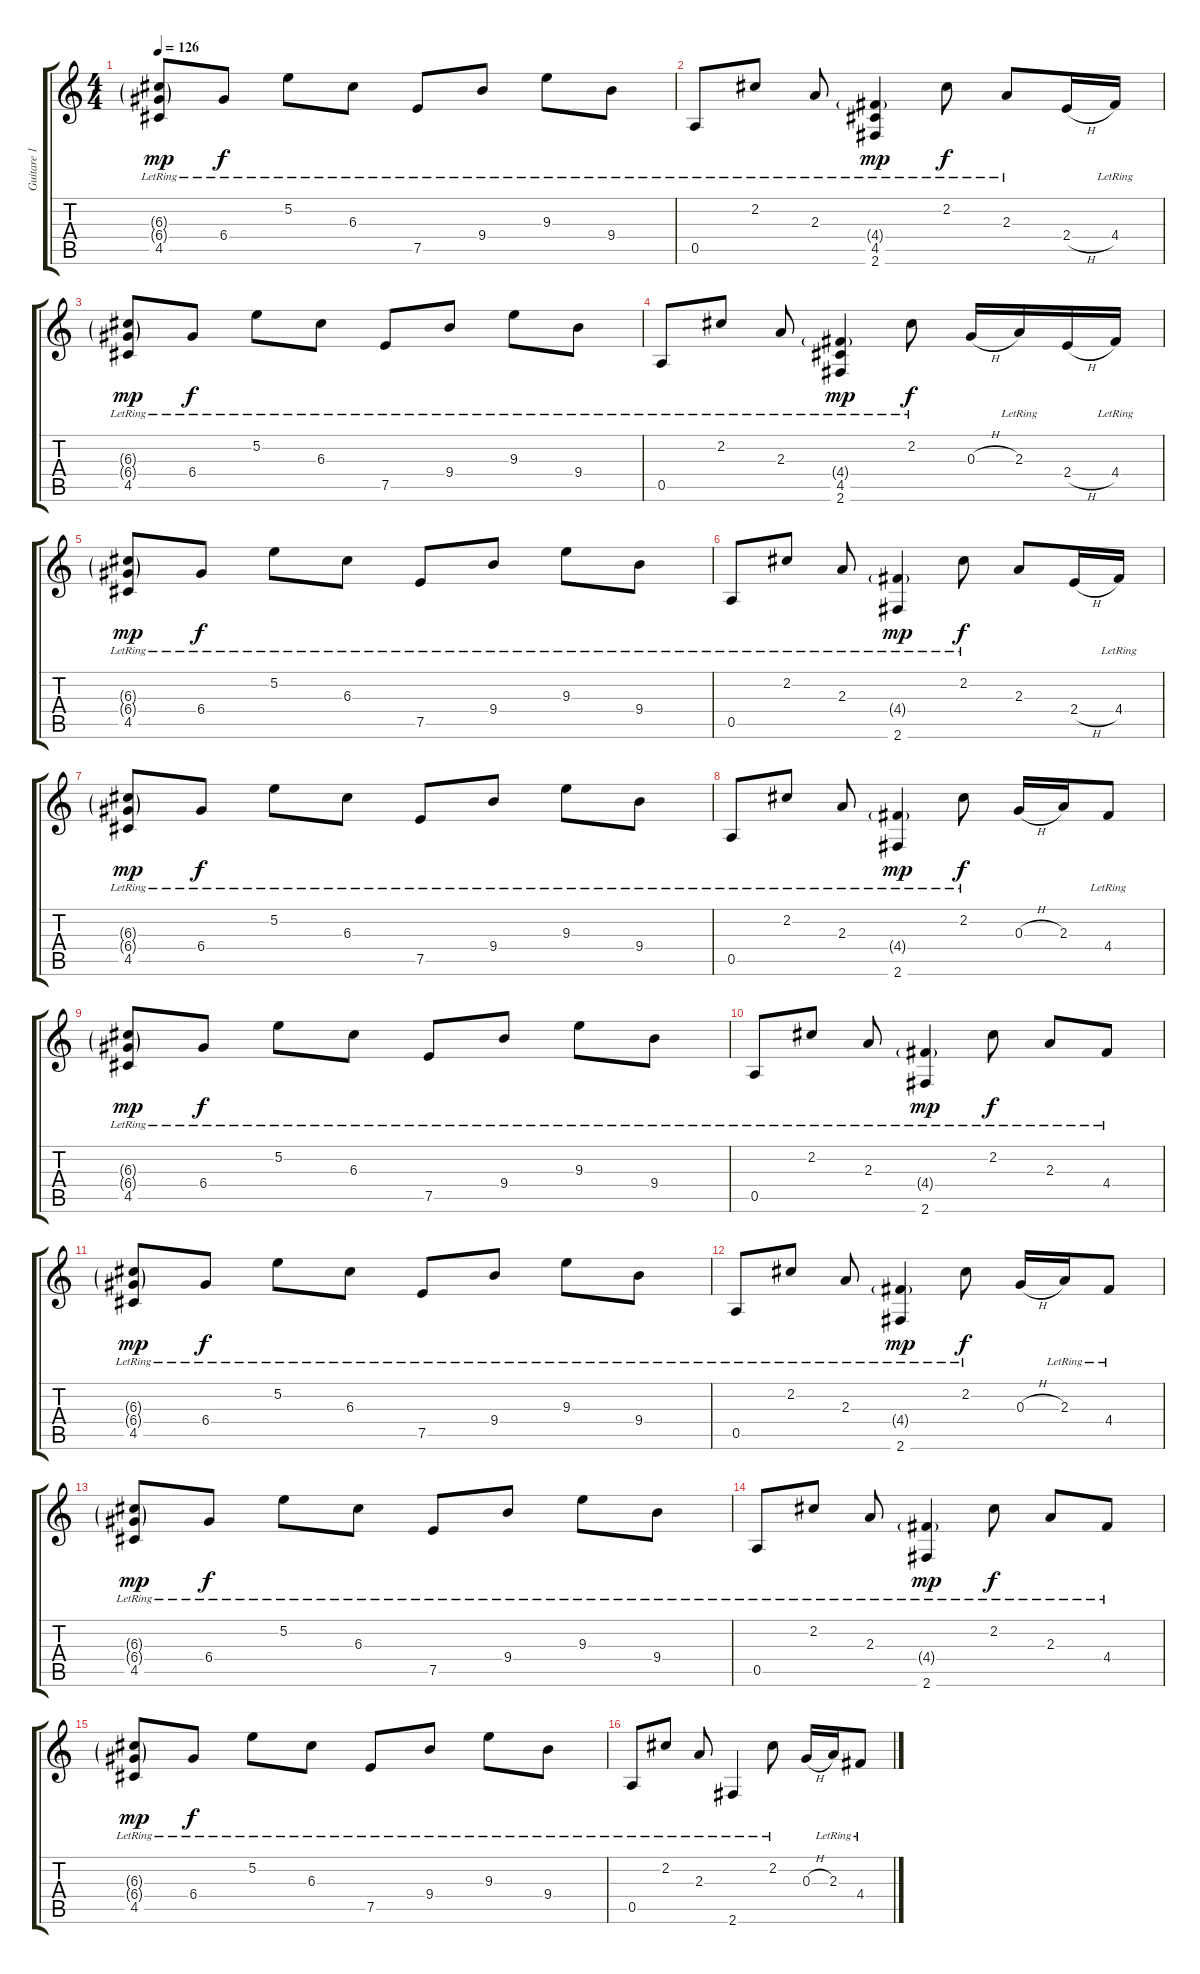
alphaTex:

\track ("Guitare 1 (Rythm)" "Guitare 1 ") {instrument acousticguitarsteel}
\staff {score tabs}
\tuning (E4 B3 G3 D3 A2 E2) {hide}
\ts (4 4)
\tempo 126
\clef g2
\ks c
(6.3{g} 6.4{g lr} 4.5{lr}).8{dy mp} 6.4{lr}.8{dy f} 5.2{lr}.8 6.3{lr}.8 7.5{lr}.8 9.4{lr}.8 9.3{lr}.8 9.4{lr}.8 |
0.5{lr}.8 2.2{lr}.8 2.3{lr}.8 (4.4{g} 4.5{lr} 2.6).4{dy mp} 2.2{lr}.8{dy f} 2.3{lr}.8 2.4{h}.16 4.4{lr}.16 |
(6.3{g lr} 6.4{g lr} 4.5{lr}).8{dy mp} 6.4{lr}.8{dy f} 5.2{lr}.8 6.3{lr}.8 7.5{lr}.8 9.4{lr}.8 9.3{lr}.8 9.4{lr}.8 |
0.5{lr}.8 2.2{lr}.8 2.3{lr}.8 (4.4{g lr} 4.5{lr} 2.6{lr}).4{dy mp} 2.2{lr}.8{dy f} 0.3{h}.16 2.3{lr}.16 2.4{h}.16 4.4{lr}.16 |
(6.3{g} 6.4{g lr} 4.5{lr}).8{dy mp} 6.4{lr}.8{dy f} 5.2{lr}.8 6.3{lr}.8 7.5{lr}.8 9.4{lr}.8 9.3{lr}.8 9.4{lr}.8 |
0.5{lr}.8 2.2{lr}.8 2.3{lr}.8 (4.4{g} 2.6{lr}).4{dy mp} 2.2{lr}.8{dy f} 2.3.8 2.4{h}.16 4.4{lr}.16 |
(6.3{g} 6.4{g lr} 4.5{lr}).8{dy mp} 6.4{lr}.8{dy f} 5.2{lr}.8 6.3{lr}.8 7.5{lr}.8 9.4{lr}.8 9.3{lr}.8 9.4{lr}.8 |
0.5{lr}.8 2.2{lr}.8 2.3{lr}.8 (4.4{g} 2.6{lr}).4{dy mp} 2.2{lr}.8{dy f} 0.3{h}.16 2.3.16 4.4{lr}.8 |
(6.3{g} 6.4{g lr} 4.5{lr}).8{dy mp} 6.4{lr}.8{dy f} 5.2{lr}.8 6.3{lr}.8 7.5{lr}.8 9.4{lr}.8 9.3{lr}.8 9.4{lr}.8 |
0.5{lr}.8 2.2{lr}.8 2.3{lr}.8 (4.4{g} 2.6{lr}).4{dy mp} 2.2{lr}.8{dy f} 2.3{lr}.8 4.4{lr}.8 |
(6.3{g} 6.4{g lr} 4.5{lr}).8{dy mp} 6.4{lr}.8{dy f} 5.2{lr}.8 6.3{lr}.8 7.5{lr}.8 9.4{lr}.8 9.3{lr}.8 9.4{lr}.8 |
0.5{lr}.8 2.2{lr}.8 2.3{lr}.8 (4.4{g} 2.6{lr}).4{dy mp} 2.2{lr}.8{dy f} 0.3{h}.16 2.3{lr}.16 4.4{lr}.8 |
(6.3{g} 6.4{g lr} 4.5{lr}).8{dy mp} 6.4{lr}.8{dy f} 5.2{lr}.8 6.3{lr}.8 7.5{lr}.8 9.4{lr}.8 9.3{lr}.8 9.4{lr}.8 |
0.5{lr}.8 2.2{lr}.8 2.3{lr}.8 (4.4{g} 2.6{lr}).4{dy mp} 2.2{lr}.8{dy f} 2.3{lr}.8 4.4{lr}.8 |
(6.3{g} 6.4{g lr} 4.5{lr}).8{dy mp} 6.4{lr}.8{dy f} 5.2{lr}.8 6.3{lr}.8 7.5{lr}.8 9.4{lr}.8 9.3{lr}.8 9.4{lr}.8 |
0.5{lr}.8 2.2{lr}.8 2.3{lr}.8 2.6{lr}.4 2.2{lr}.8 0.3{h}.16 2.3{lr}.16 4.4{lr}.8
